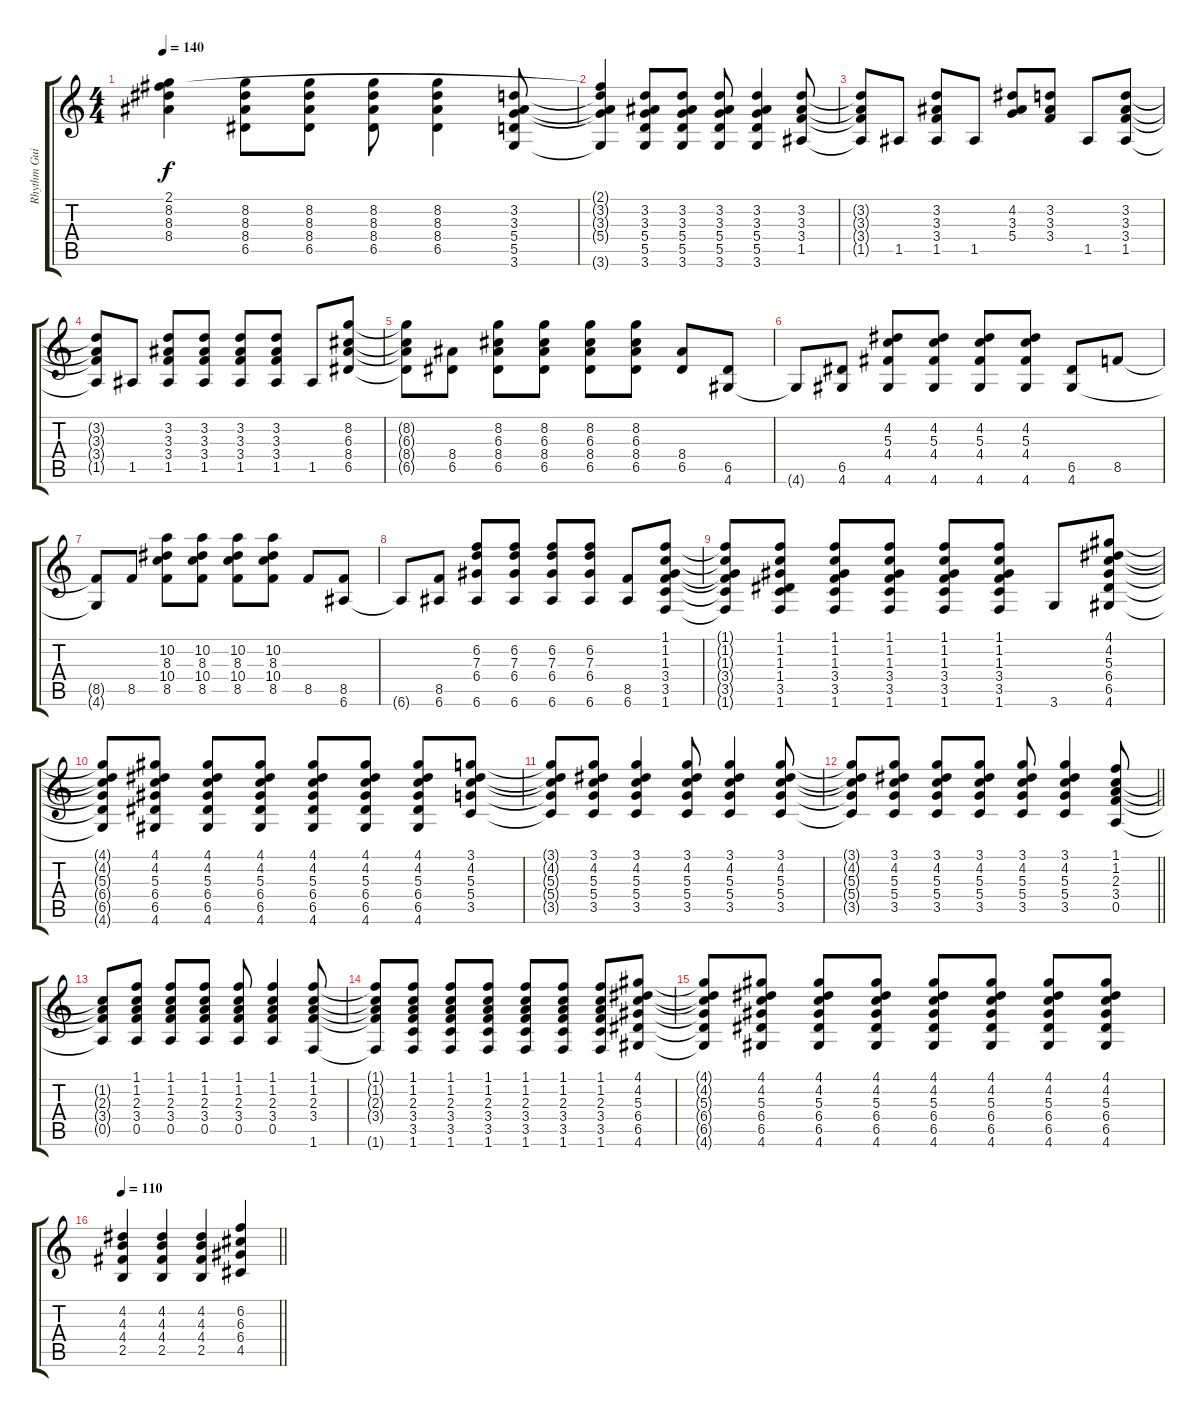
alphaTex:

\track ("Rhythm Guitar" "Rhythm Gui") {instrument overdrivenguitar}
\staff {score tabs}
\tuning (E4 B3 G3 D3 A2 E2) {hide}
\ts (4 4)
\tempo 140
\clef g2
\ks c
(2.1 8.2{t} 8.3{t} 8.4{t}).4{dy f} (8.2 8.3 8.4 6.5).8 (8.2 8.3 8.4 6.5).8 (8.2 8.3 8.4 6.5).8 (8.2 8.3 8.4 6.5).4 (3.2 3.3 5.4 5.5 3.6).8 |
(2.1{t} 3.2{t} 3.3{t} 5.4{t} 3.6{t}).4 (3.2 3.3 5.4 5.5 3.6).8 (3.2 3.3 5.4 5.5 3.6).8 (3.2 3.3 5.4 5.5 3.6).8 (3.2 3.3 5.4 5.5 3.6).4 (3.2 3.3 3.4 1.5).8 |
(3.2{t} 3.3{t} 3.4{t} 1.5{t}).8 1.5.8 (3.2 3.3 3.4 1.5).8 1.5.8 (4.2 3.3 5.4).8 (3.2 3.3 3.4).8 1.5.8 (3.2 3.3 3.4 1.5).8 |
(3.2{t} 3.3{t} 3.4{t} 1.5{t}).8 1.5.8 (3.2 3.3 3.4 1.5).8 (3.2 3.3 3.4 1.5).8 (3.2 3.3 3.4 1.5).8 (3.2 3.3 3.4 1.5).8 1.5.8 (8.2 6.3 8.4 6.5).8 |
(8.2{t} 6.3{t} 8.4{t} 6.5{t}).8 (8.4 6.5).8 (8.2 6.3 8.4 6.5).8 (8.2 6.3 8.4 6.5).8 (8.2 6.3 8.4 6.5).8 (8.2 6.3 8.4 6.5).8 (8.4 6.5).8 (6.5 4.6).8 |
4.6{t}.8 (6.5 4.6).8 (4.2 5.3 4.4 4.6).8 (4.2 5.3 4.4 4.6).8 (4.2 5.3 4.4 4.6).8 (4.2 5.3 4.4 4.6).8 (6.5 4.6).8 8.5.8 |
(8.5{t} 4.6{t}).8 8.5.8 (10.2 8.3 10.4 8.5).8 (10.2 8.3 10.4 8.5).8 (10.2 8.3 10.4 8.5).8 (10.2 8.3 10.4 8.5).8 8.5.8 (8.5 6.6).8 |
6.6{t}.8 (8.5 6.6).8 (6.2 7.3 6.4 6.6).8 (6.2 7.3 6.4 6.6).8 (6.2 7.3 6.4 6.6).8 (6.2 7.3 6.4 6.6).8 (8.5 6.6).8 (1.1 1.2 1.3 3.4 3.5 1.6).8 |
(1.1{t} 1.2{t} 1.3{t} 3.4{t} 3.5{t} 1.6{t}).8 (1.1 1.2 1.3 1.4 3.5 1.6).8 (1.1 1.2 1.3 3.4 3.5 1.6).8 (1.1 1.2 1.3 3.4 3.5 1.6).8 (1.1 1.2 1.3 3.4 3.5 1.6).8 (1.1 1.2 1.3 3.4 3.5 1.6).8 3.6.8 (4.1 4.2 5.3 6.4 6.5 4.6).8 |
(4.1{t} 4.2{t} 5.3{t} 6.4{t} 6.5{t} 4.6{t}).8 (4.1 4.2 5.3 6.4 6.5 4.6).8 (4.1 4.2 5.3 6.4 6.5 4.6).8 (4.1 4.2 5.3 6.4 6.5 4.6).8 (4.1 4.2 5.3 6.4 6.5 4.6).8 (4.1 4.2 5.3 6.4 6.5 4.6).8 (4.1 4.2 5.3 6.4 6.5 4.6).8 (3.1 4.2 5.3 5.4 3.5).8 |
(3.1{t} 4.2{t} 5.3{t} 5.4{t} 3.5{t}).8 (3.1 4.2 5.3 5.4 3.5).8 (3.1 4.2 5.3 5.4 3.5).4 (3.1 4.2 5.3 5.4 3.5).8 (3.1 4.2 5.3 5.4 3.5).4 (3.1 4.2 5.3 5.4 3.5).8 |
\barLineRight lightlight
(3.1{t} 4.2{t} 5.3{t} 5.4{t} 3.5{t}).8 (3.1 4.2 5.3 5.4 3.5).8 (3.1 4.2 5.3 5.4 3.5).8 (3.1 4.2 5.3 5.4 3.5).8 (3.1 4.2 5.3 5.4 3.5).8 (3.1 4.2 5.3 5.4 3.5).4 (1.1 1.2 2.3 3.4 0.5).8 |
(1.2{t} 2.3{t} 3.4{t} 0.5{t}).8 (1.1 1.2 2.3 3.4 0.5).8 (1.1 1.2 2.3 3.4 0.5).8 (1.1 1.2 2.3 3.4 0.5).8 (1.1 1.2 2.3 3.4 0.5).8 (1.1 1.2 2.3 3.4 0.5).4 (1.1 1.2 2.3 3.4 1.6).8 |
(1.1{t} 1.2{t} 2.3{t} 3.4{t} 1.6{t}).8 (1.1 1.2 2.3 3.4 3.5 1.6).8 (1.1 1.2 2.3 3.4 3.5 1.6).8 (1.1 1.2 2.3 3.4 3.5 1.6).8 (1.1 1.2 2.3 3.4 3.5 1.6).8 (1.1 1.2 2.3 3.4 3.5 1.6).8 (1.1 1.2 2.3 3.4 3.5 1.6).8 (4.1 4.2 5.3 6.4 6.5 4.6).8 |
(4.1{t} 4.2{t} 5.3{t} 6.4{t} 6.5{t} 4.6{t}).8 (4.1 4.2 5.3 6.4 6.5 4.6).8 (4.1 4.2 5.3 6.4 6.5 4.6).8 (4.1 4.2 5.3 6.4 6.5 4.6).8 (4.1 4.2 5.3 6.4 6.5 4.6).8 (4.1 4.2 5.3 6.4 6.5 4.6).8 (4.1 4.2 5.3 6.4 6.5 4.6).8 (4.1 4.2 5.3 6.4 6.5 4.6).8 |
\tempo 110
\barLineRight lightlight
(4.2 4.3 4.4 2.5).4 (4.2 4.3 4.4 2.5).4 (4.2 4.3 4.4 2.5).4 (6.2 6.3 6.4 4.5).4
